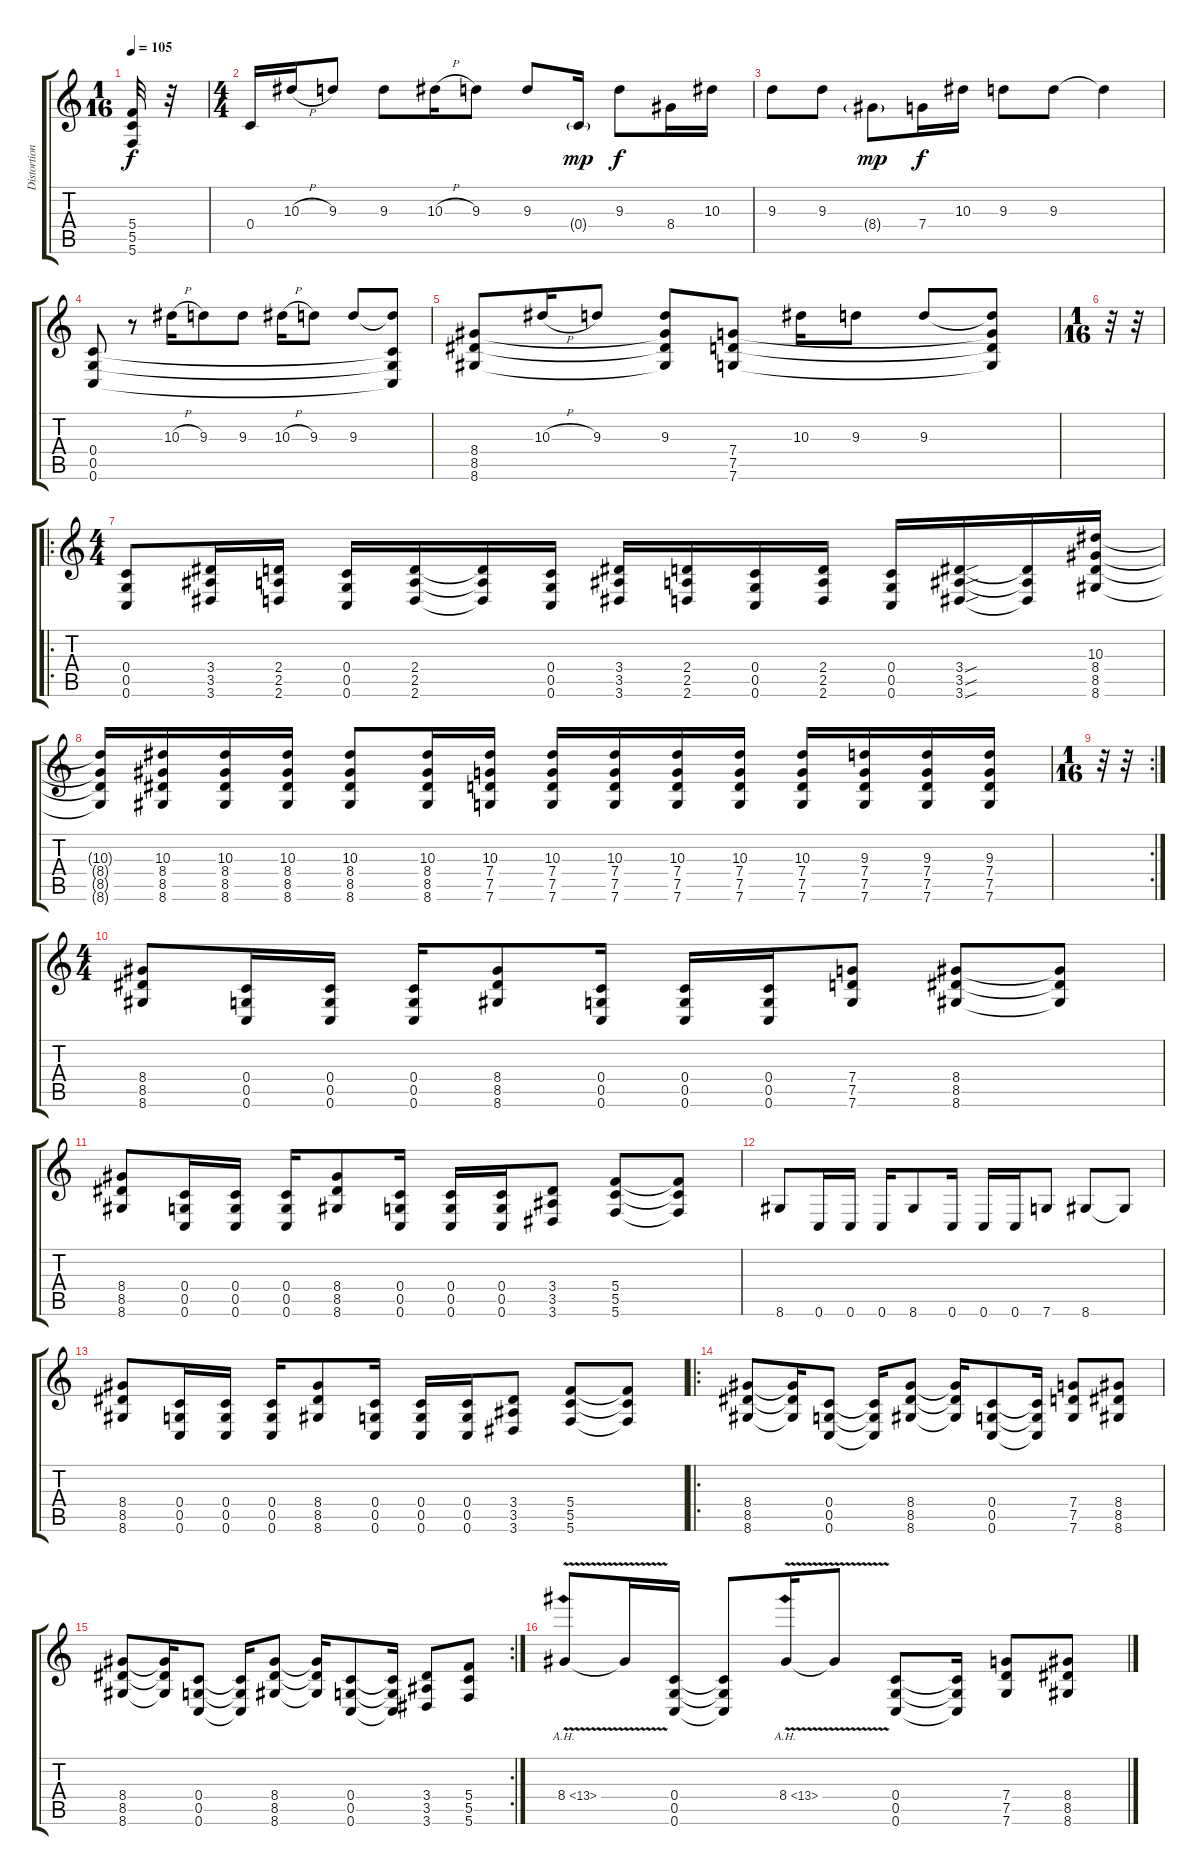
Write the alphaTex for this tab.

\track ("Distortion Guitar" "Distortion") {instrument distortionguitar}
\staff {score tabs}
\tuning (D4 A3 F3 C3 G2 C2) {hide}
\ts (1 16)
\tempo 105
\clef g2
\ks c
(5.4{t} 5.5{t} 5.6{t}).32{dy f} r.32 |
\ts (4 4)
0.4.16 10.3{h}.16 9.3.8 9.3.8 10.3{h}.16 9.3.8 9.3.8 0.4{g}.16{dy mp} 9.3.8{dy f} 8.4.16 10.3.16 |
9.3.8 9.3.8 8.4{g}.8{dy mp} 7.4.16{dy f} 10.3.16 9.3.8 9.3.8 9.3{t}.4 |
(0.4 0.5 0.6).8 r.8 10.3{h}.16 9.3.8 9.3.8 10.3{h}.16 9.3.8 9.3.8 (9.3{t} 0.4{t} 0.5{t} 0.6{t}).8 |
(8.4 8.5 8.6).8 10.3{h}.16 9.3.8 (9.3 8.4{t} 8.5{t} 8.6{t}).8 (7.4 7.5 7.6).8 10.3.16 9.3.8 9.3.8 (9.3{t} 7.4{t} 7.5{t} 7.6{t}).8 |
\ts (1 16)
r.32 r.32 |
\ro
\ts (4 4)
(0.4 0.5 0.6).8 (3.4 3.5 3.6).16 (2.4 2.5 2.6).16 (0.4 0.5 0.6).16 (2.4 2.5 2.6).16 (2.4{t} 2.5{t} 2.6{t}).16 (0.4 0.5 0.6).16 (3.4 3.5 3.6).16 (2.4 2.5 2.6).16 (0.4 0.5 0.6).16 (2.4 2.5 2.6).16 (0.4 0.5 0.6).16 (3.4{sou} 3.5{sou} 3.6{sou}).16 (3.4{t} 3.5{t} 3.6{t}).16 (10.3 8.4 8.5 8.6).16 |
(10.3{t} 8.4{t} 8.5{t} 8.6{t}).16 (10.3 8.4 8.5 8.6).16 (10.3 8.4 8.5 8.6).16 (10.3 8.4 8.5 8.6).16 (10.3 8.4 8.5 8.6).8 (10.3 8.4 8.5 8.6).16 (10.3 7.4 7.5 7.6).16 (10.3 7.4 7.5 7.6).16 (10.3 7.4 7.5 7.6).16 (10.3 7.4 7.5 7.6).16 (10.3 7.4 7.5 7.6).16 (10.3 7.4 7.5 7.6).16 (9.3 7.4 7.5 7.6).16 (9.3 7.4 7.5 7.6).16 (9.3 7.4 7.5 7.6).16 |
\rc 2
\ts (1 16)
r.32 r.32 |
\ts (4 4)
(8.4 8.5 8.6).8 (0.4 0.5 0.6).16 (0.4 0.5 0.6).16 (0.4 0.5 0.6).16 (8.4 8.5 8.6).8 (0.4 0.5 0.6).16 (0.4 0.5 0.6).16 (0.4 0.5 0.6).16 (7.4 7.5 7.6).8 (8.4 8.5 8.6).8 (8.4{t} 8.5{t} 8.6{t}).8 |
(8.4 8.5 8.6).8 (0.4 0.5 0.6).16 (0.4 0.5 0.6).16 (0.4 0.5 0.6).16 (8.4 8.5 8.6).8 (0.4 0.5 0.6).16 (0.4 0.5 0.6).16 (0.4 0.5 0.6).16 (3.4 3.5 3.6).8 (5.4 5.5 5.6).8 (5.4{t} 5.5{t} 5.6{t}).8 |
8.6.8 0.6.16 0.6.16 0.6.16 8.6.8 0.6.16 0.6.16 0.6.16 7.6.8 8.6.8 8.6{t}.8 |
(8.4 8.5 8.6).8 (0.4 0.5 0.6).16 (0.4 0.5 0.6).16 (0.4 0.5 0.6).16 (8.4 8.5 8.6).8 (0.4 0.5 0.6).16 (0.4 0.5 0.6).16 (0.4 0.5 0.6).16 (3.4 3.5 3.6).8 (5.4 5.5 5.6).8 (5.4{t} 5.5{t} 5.6{t}).8 |
\ro
(8.4 8.5 8.6).8 (8.4{t} 8.5{t} 8.6{t}).16 (0.4 0.5 0.6).8 (0.4{t} 0.5{t} 0.6{t}).16 (8.4 8.5 8.6).8 (8.4{t} 8.5{t} 8.6{t}).16 (0.4 0.5 0.6).8 (0.4{t} 0.5{t} 0.6{t}).16 (7.4 7.5 7.6).8 (8.4 8.5 8.6).8 |
\rc 2
(8.4 8.5 8.6).8 (8.4{t} 8.5{t} 8.6{t}).16 (0.4 0.5 0.6).8 (0.4{t} 0.5{t} 0.6{t}).16 (8.4 8.5 8.6).8 (8.4{t} 8.5{t} 8.6{t}).16 (0.4 0.5 0.6).8 (0.4{t} 0.5{t} 0.6{t}).16 (3.4 3.5 3.6).8 (5.4 5.5 5.6).8 |
8.4{ah 5 v}.8 8.4{t}.16 (0.4 0.5 0.6).16 (0.4{t} 0.5{t} 0.6{t}).8 8.4{ah 5 v}.16 8.4{t}.8 (0.4 0.5 0.6).8 (0.4{t} 0.5{t} 0.6{t}).16 (7.4 7.5 7.6).8 (8.4 8.5 8.6).8
